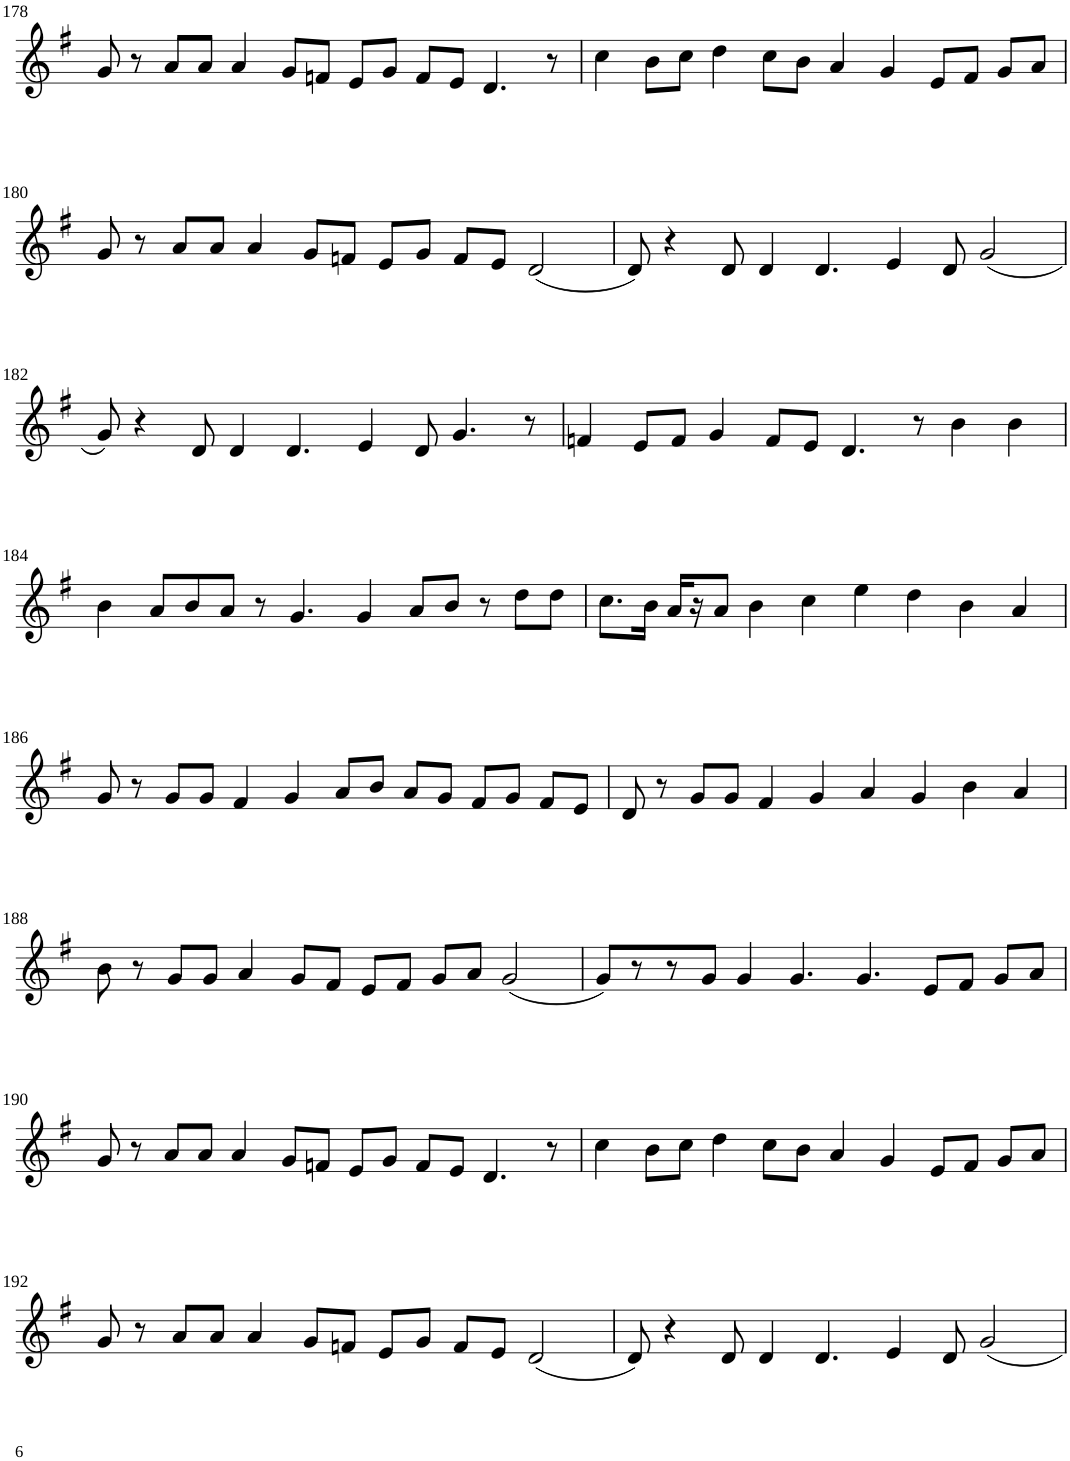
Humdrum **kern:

**kern
*part1
*staff1
*I"Violin
!!LO:PB:g=z
*clefG2
*k[f#]
*G:
*M8/4
=178
8g/
8r
8a/L
8a/J
4a/
8g/L
8fn/J
8e/L
8g/J
8f/L
8e/J
4.d/
8r
=179
4cc\
8b\L
8cc\J
4dd\
8cc\L
8b\J
4a/
4g/
8e/L
8f#/J
8g/L
8a/J
!!LO:LB:g=z
=180
8g/
8r
8a/L
8a/J
4a/
8g/L
8fn/J
8e/L
8g/J
8f/L
8e/J
(2d/
=181
8d/)
4r
8d/
4d/
4.d/
4e/
8d/
(2g/
!!LO:LB:g=z
=182
8g/)
4r
8d/
4d/
4.d/
4e/
8d/
4.g/
8r
=183
4fn/
8e/L
8f/J
4g/
8f/L
8e/J
4.d/
8r
4b\
4b\
!!LO:LB:g=z
=184
4b\
8a/L
8b/
8a/J
8r
4.g/
4g/
8a/L
8b/J
8r
8dd\L
8dd\J
=185
8.cc\L
16b\Jk
16a/LL
16r
8a/J
4b\
4cc\
4ee\
4dd\
4b\
4a/
!!LO:LB:g=z
=186
8g/
8r
8g/L
8g/J
4f#/
4g/
8a/L
8b/J
8a/L
8g/J
8f#/L
8g/J
8f#/L
8e/J
=187
8d/
8r
8g/L
8g/J
4f#/
4g/
4a/
4g/
4b\
4a/
!!LO:LB:g=z
=188
8b\
8r
8g/L
8g/J
4a/
8g/L
8f#/J
8e/L
8f#/J
8g/L
8a/J
(2g/
=189
8g/L)
8r
8r
8g/J
4g/
4.g/
4.g/
8e/L
8f#/J
8g/L
8a/J
!!LO:LB:g=z
=190
8g/
8r
8a/L
8a/J
4a/
8g/L
8fn/J
8e/L
8g/J
8f/L
8e/J
4.d/
8r
=191
4cc\
8b\L
8cc\J
4dd\
8cc\L
8b\J
4a/
4g/
8e/L
8f#/J
8g/L
8a/J
!!LO:LB:g=z
=192
8g/
8r
8a/L
8a/J
4a/
8g/L
8fn/J
8e/L
8g/J
8f/L
8e/J
(2d/
=193
8d/)
4r
8d/
4d/
4.d/
4e/
8d/
2g/
=
*-
